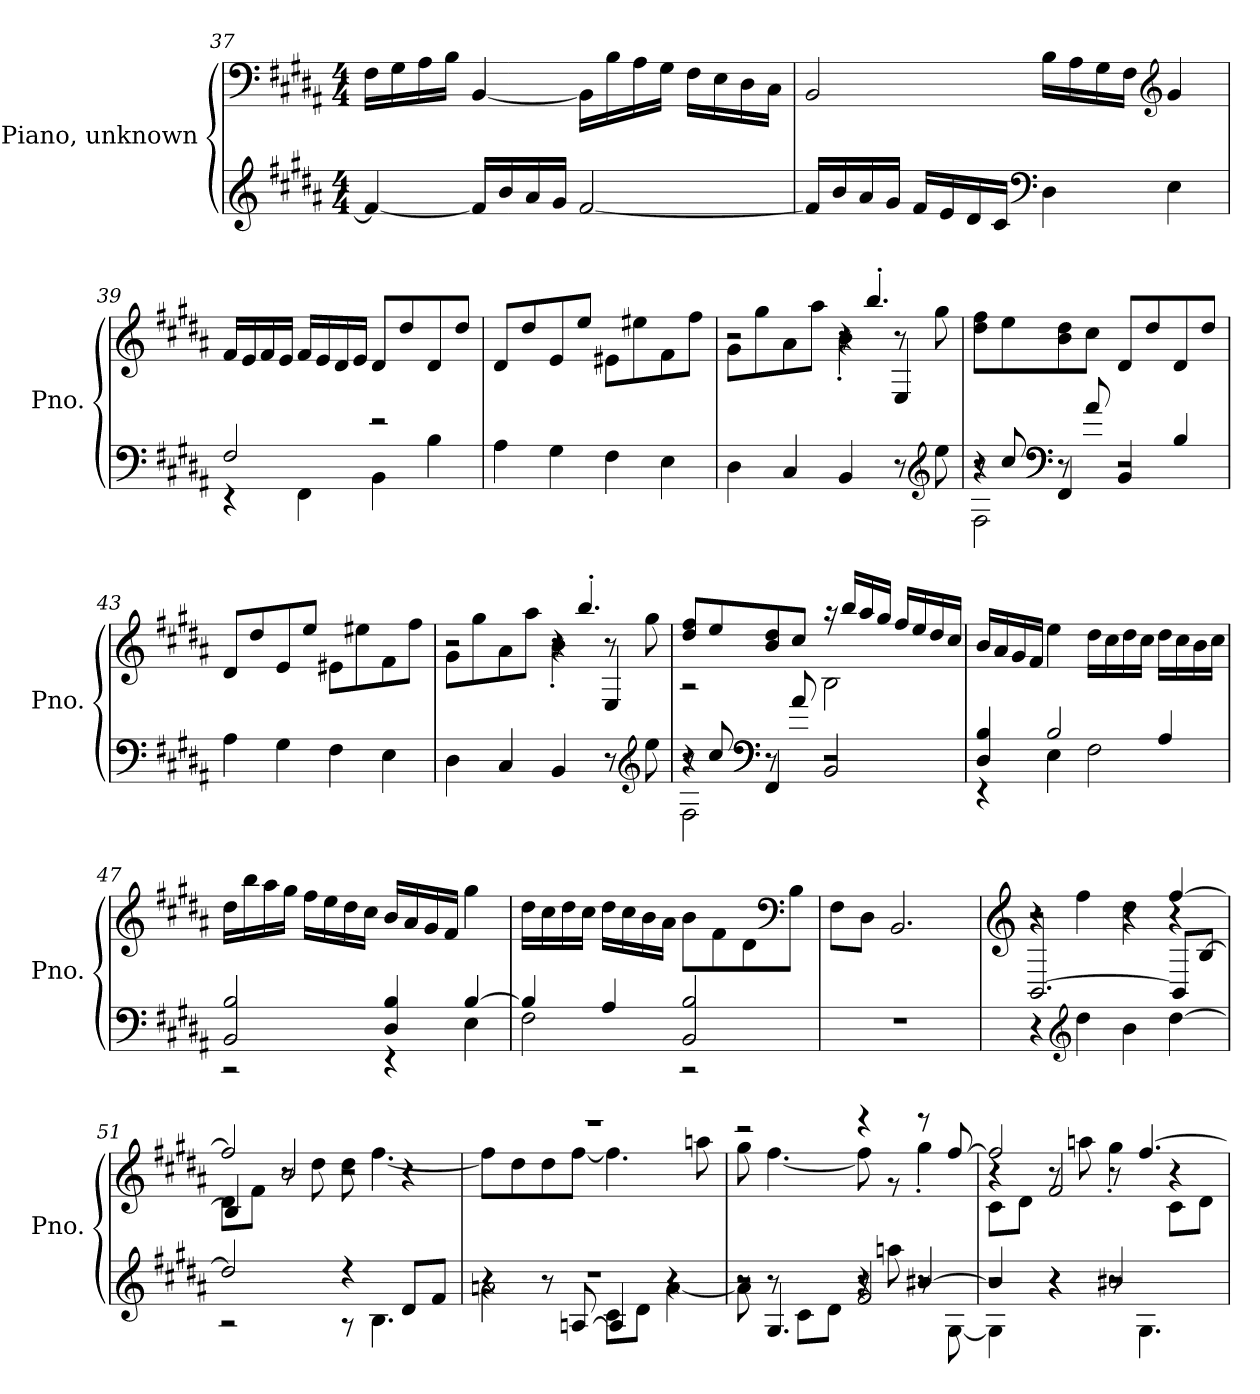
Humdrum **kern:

**kern	**kern
*part1	*part1
*staff2	*staff1
*I"Piano, unknown	*
*I'Pno.	*
!!LO:PB:g=z
*clefG2	*clefF4
*k[f#c#g#d#a#]	*k[f#c#g#d#a#]
*M4/4	*M4/4
=37	=37
4f#/_	16F#\LL
.	16G#\
.	16A#\
.	16B\JJ
16f#/LL]	[4BB/
16b/	.
16a#/	.
16g#/JJ	.
[2f#/	16BB\LL]
.	16B\
.	16A#\
.	16G#\JJ
.	16F#\LL
.	16E\
.	16D#\
.	16C#\JJ
=38	=38
16f#/LL]	2BB/
16b/	.
16a#/	.
16g#/JJ	.
16f#/LL	.
16e/	.
16d#/	.
16c#/JJ	.
*clefF4	*
4D#\	16B\LL
.	16A#\
.	16G#\
.	16F#\JJ
*	*clefG2
4E\	4g#/
=39	=39
*^	*
2F#/	4r	16f#/LL
.	.	16e/
.	.	16f#/
.	.	16e/JJ
.	4FF#\	16f#/LL
.	.	16e/
.	.	16d#/
.	.	16e/JJ
2r	4BB\	8d#/L
.	.	8dd#/
.	4B\	8d#/
.	.	8dd#/J
*v	*v	*
!!LO:LB:g=z
=40	=40
4A#\	8d#/L
.	8dd#/
4G#\	8e/
.	8ee/J
4F#\	8e#X\L
.	8ee#X\
4E\	8f#\
.	8ff#\J
=41	=41
*	*^
*	*	*^
4D#\	2r	8g#\L	2r
.	.	8gg#\	.
4C#/	.	8a#\	.
.	.	8aa#\J	.
4BB/	8r	4b'\	4r
.	4.bb'/	.	.
8r	.	8r	4E/
*clefG2	*	*	*
8ee\	.	8gg#\	.
*	*v	*v	*v
=42	=42
*^	*
*	*^	*
8r	2F#\	4r	8dd#\ 8ff#\L
8cc#/	.	.	8ee\
*clefF4	*	*	*
8r	.	4FF#/	8b\ 8dd#\
8a#/	.	.	8cc#\J
4BB/	2r	2r	8d#/L
.	.	.	8dd#/
4B/	.	.	8d#/
.	.	.	8dd#/J
*v	*v	*v	*
=43	=43
4A#\	8d#/L
.	8dd#/
4G#\	8e/
.	8ee/J
4F#\	8e#X\L
.	8ee#X\
4E\	8f#\
.	8ff#\J
!!LO:LB:g=z
=44	=44
*	*^
*	*	*^
4D#\	2r	8g#\L	2r
.	.	8gg#\	.
4C#/	.	8a#\	.
.	.	8aa#\J	.
4BB/	8r	4b'\	4r
.	4.bb'/	.	.
8r	.	8r	4E/
*clefG2	*	*	*
8ee\	.	8gg#\	.
*	*	*v	*v
=45	=45	=45
*^	*	*
*	*^	*	*
8r	2F#\	4r	8dd#/ 8ff#/L	2r
8cc#/	.	.	8ee/	.
*clefF4	*	*	*	*
8r	.	4FF#/	8b/ 8dd#/	.
8a#/	.	.	8cc#/J	.
2BB/	2r	2r	16r	2B\
.	.	.	16bb/LL	.
.	.	.	16aa#/	.
.	.	.	16gg#/JJ	.
.	.	.	16ff#/LL	.
.	.	.	16ee/	.
.	.	.	16dd#/	.
.	.	.	16cc#/JJ	.
*	*v	*v	*	*
*	*	*v	*v
=46	=46	=46
4D#/ 4B/	4r	16b/LL
.	.	16a#/
.	.	16g#/
.	.	16f#/JJ
2B/	4E\	4ee\
.	2F#\	16dd#\LL
.	.	16cc#\
.	.	16dd#\
.	.	16cc#\JJ
4A#/	.	16dd#\LL
.	.	16cc#\
.	.	16b\
.	.	16cc#\JJ
!!LO:LB:g=z
=47	=47	=47
2BB/ 2B/	2r	16dd#\LL
.	.	16bb\
.	.	16aa#\
.	.	16gg#\JJ
.	.	16ff#\LL
.	.	16ee\
.	.	16dd#\
.	.	16cc#\JJ
4D#/ 4B/	4r	16b/LL
.	.	16a#/
.	.	16g#/
.	.	16f#/JJ
[4B/	4E\	4gg#\
=48	=48	=48
4B/]	2F#\	16dd#\LL
.	.	16cc#\
.	.	16dd#\
.	.	16cc#\JJ
4A#/	.	16dd#\LL
.	.	16cc#\
.	.	16b\
.	.	16a#\JJ
2BB/ 2B/	2r	8b\L
.	.	8f#\
.	.	8d#\
*	*	*clefF4
.	.	8B\J
*v	*v	*
=49	=49
1r	8F#\L
.	8D#\J
.	2.BB/
=50	=50
*	*clefG2
*	*^
*	*	*^
4r	2r	4r	[2.BB/
*clefG2	*	*	*
4dd#\	.	4ff#\	.
4b\	4r	4dd#\	.
[4dd#\	[4ff#/	4r	8BB/L]
.	.	.	[8B/J
!!LO:LB:g=z	!!	!!
=51	=51	=51	=51
*^	*	*	*
2dd#/]	2r	2ff#/]	8d#\L	4B/]
.	.	.	8f#\J	.
.	.	.	8r	2b/
.	.	.	8dd#\	.
4r	8r	2r	8dd#\	.
.	4.B\	.	[4.ff#\	.
8d#/L	.	.	.	4r
8f#/J	.	.	.	.
*	*	*	*v	*v
=52	=52	=52	=52
*	*^	*	*
1r	2an\	4r	1r	8ff#\L]
.	.	.	.	8dd#\
.	.	8r	.	8dd#\
.	.	[8An/	.	[8ff#\J
.	8c#\L	4A/]	.	4.ff#\]
.	8d#\J	.	.	.
.	[4a\	4r	.	.
.	.	.	.	8aan\
=53	=53	=53	=53	=53
2r	8a\]	8r	2r	8gg#\
.	8r	4.G#/	.	[4.ff#\
.	8c#\L	.	.	.
.	8d#\J	.	.	.
4r	8r	2f#/	4r	8ff#\]
.	8aan\	.	.	8r
[4b#X/	8r	.	8r	4gg#'\
.	[8G#\	.	[8ff#/	.
=54	=54	=54	=54	=54
*	*	*	*	*^
4b#/]	4G#\]	2r	2ff#/]	8c#\L	4r
.	.	.	.	8d#\J	.
4r	4r	.	.	8r	2f#/
.	.	.	.	8aan\	.
2r	8r	2b#X/	8r	4gg#'\	.
.	4.G#\	.	[4.ff#/	.	.
.	.	.	.	8c#\L	4r
.	.	.	.	8d#\J	.
*v	*v	*v	*	*	*
*	*v	*v	*v
=	=
*-	*-
